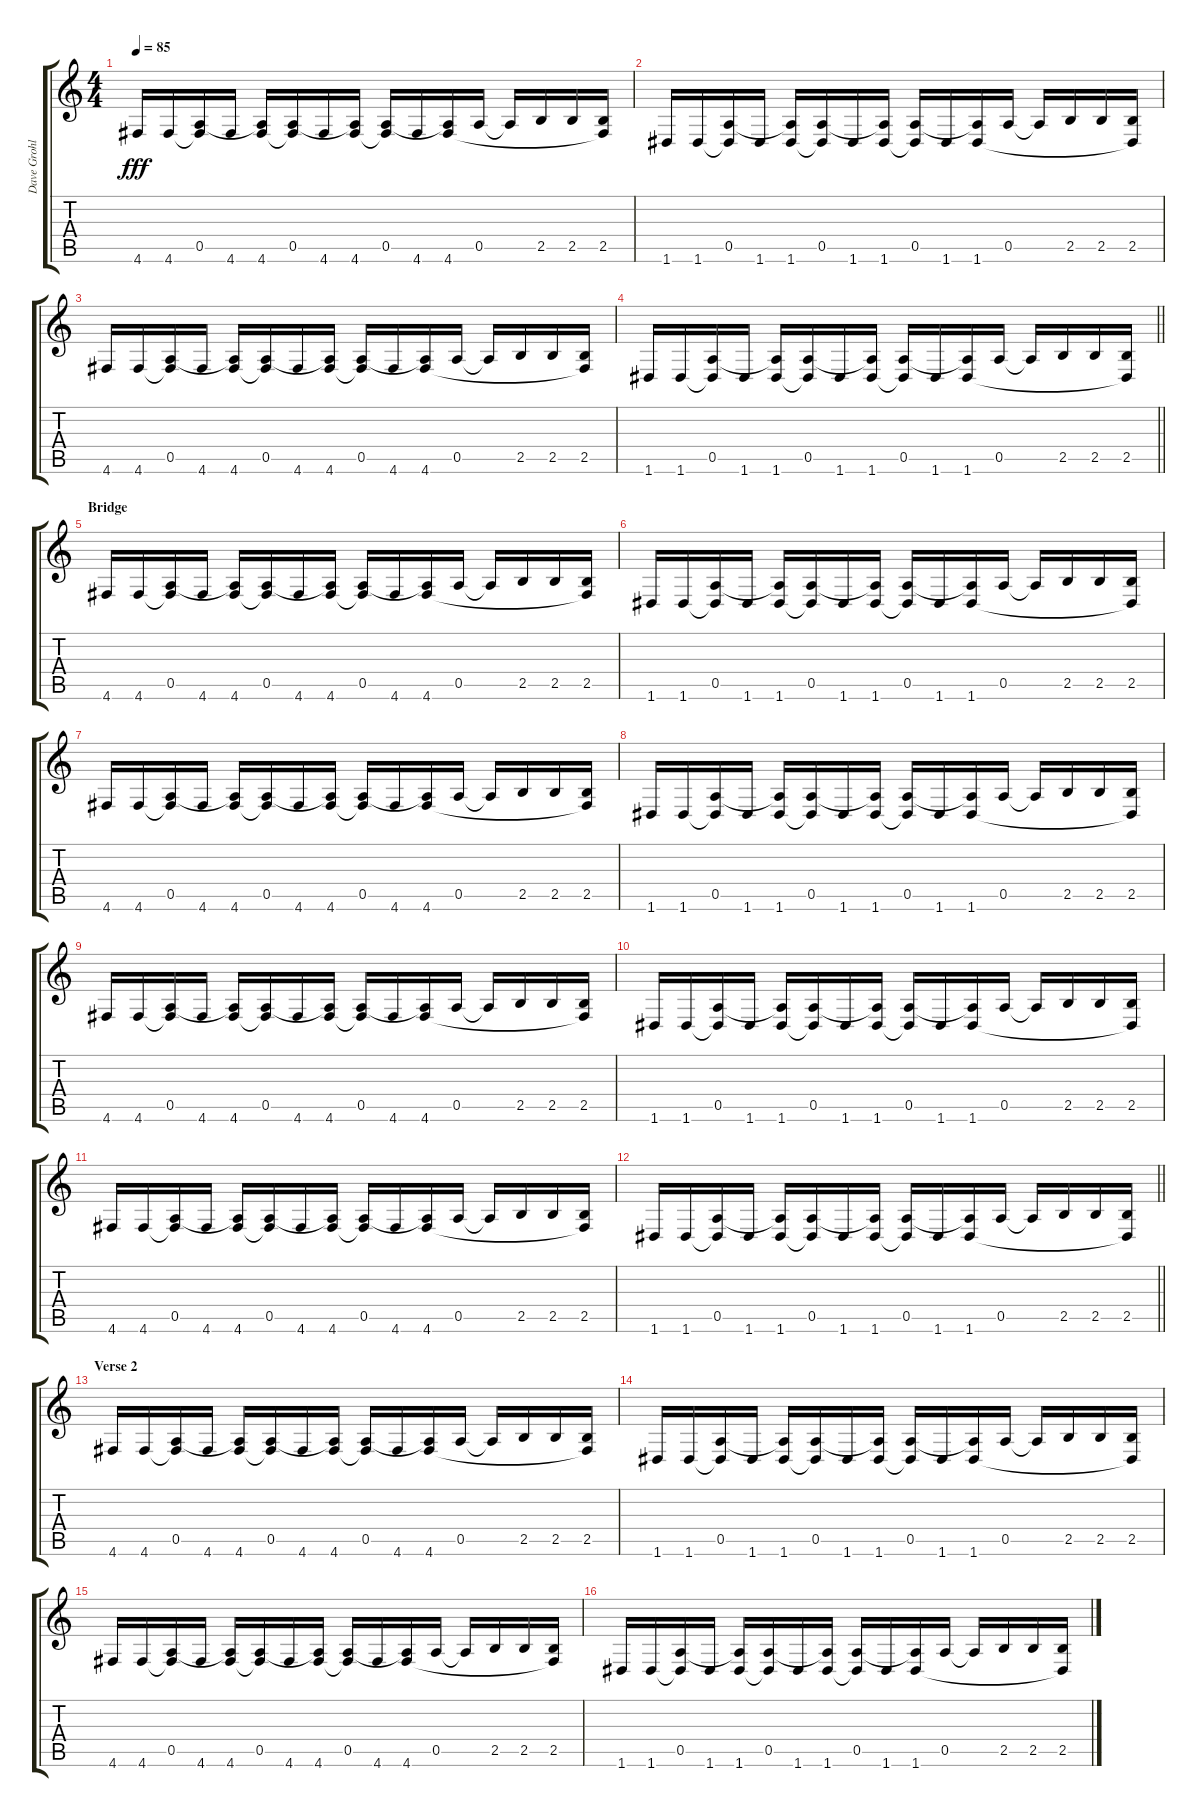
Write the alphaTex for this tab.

\track ("Dave Grohl ( Distortion Guitar )" "Dave Grohl") {instrument distortionguitar}
\staff {score tabs}
\tuning (E4 B3 G3 D3 A2 D2) {hide}
\ts (4 4)
\tempo 85
\clef g2
\ks c
4.6.16{dy fff} 4.6.16 (0.5 4.6{t}).16 4.6.16 (0.5{t} 4.6).16 (0.5 4.6{t}).16 4.6.16 (0.5{t} 4.6).16 (0.5 4.6{t}).16 4.6.16 (0.5{t} 4.6).16 0.5.16 0.5{t}.16 2.5.16 2.5.16 (2.5 4.6{t}).16 |
1.6.16 1.6.16 (0.5 1.6{t}).16 1.6.16 (0.5{t} 1.6).16 (0.5 1.6{t}).16 1.6.16 (0.5{t} 1.6).16 (0.5 1.6{t}).16 1.6.16 (0.5{t} 1.6).16 0.5.16 0.5{t}.16 2.5.16 2.5.16 (2.5 1.6{t}).16 |
4.6.16 4.6.16 (0.5 4.6{t}).16 4.6.16 (0.5{t} 4.6).16 (0.5 4.6{t}).16 4.6.16 (0.5{t} 4.6).16 (0.5 4.6{t}).16 4.6.16 (0.5{t} 4.6).16 0.5.16 0.5{t}.16 2.5.16 2.5.16 (2.5 4.6{t}).16 |
\barLineRight lightlight
1.6.16 1.6.16 (0.5 1.6{t}).16 1.6.16 (0.5{t} 1.6).16 (0.5 1.6{t}).16 1.6.16 (0.5{t} 1.6).16 (0.5 1.6{t}).16 1.6.16 (0.5{t} 1.6).16 0.5.16 0.5{t}.16 2.5.16 2.5.16 (2.5 1.6{t}).16 |
\section ("" "Bridge")
4.6.16 4.6.16 (0.5 4.6{t}).16 4.6.16 (0.5{t} 4.6).16 (0.5 4.6{t}).16 4.6.16 (0.5{t} 4.6).16 (0.5 4.6{t}).16 4.6.16 (0.5{t} 4.6).16 0.5.16 0.5{t}.16 2.5.16 2.5.16 (2.5 4.6{t}).16 |
1.6.16 1.6.16 (0.5 1.6{t}).16 1.6.16 (0.5{t} 1.6).16 (0.5 1.6{t}).16 1.6.16 (0.5{t} 1.6).16 (0.5 1.6{t}).16 1.6.16 (0.5{t} 1.6).16 0.5.16 0.5{t}.16 2.5.16 2.5.16 (2.5 1.6{t}).16 |
4.6.16 4.6.16 (0.5 4.6{t}).16 4.6.16 (0.5{t} 4.6).16 (0.5 4.6{t}).16 4.6.16 (0.5{t} 4.6).16 (0.5 4.6{t}).16 4.6.16 (0.5{t} 4.6).16 0.5.16 0.5{t}.16 2.5.16 2.5.16 (2.5 4.6{t}).16 |
1.6.16 1.6.16 (0.5 1.6{t}).16 1.6.16 (0.5{t} 1.6).16 (0.5 1.6{t}).16 1.6.16 (0.5{t} 1.6).16 (0.5 1.6{t}).16 1.6.16 (0.5{t} 1.6).16 0.5.16 0.5{t}.16 2.5.16 2.5.16 (2.5 1.6{t}).16 |
4.6.16 4.6.16 (0.5 4.6{t}).16 4.6.16 (0.5{t} 4.6).16 (0.5 4.6{t}).16 4.6.16 (0.5{t} 4.6).16 (0.5 4.6{t}).16 4.6.16 (0.5{t} 4.6).16 0.5.16 0.5{t}.16 2.5.16 2.5.16 (2.5 4.6{t}).16 |
1.6.16 1.6.16 (0.5 1.6{t}).16 1.6.16 (0.5{t} 1.6).16 (0.5 1.6{t}).16 1.6.16 (0.5{t} 1.6).16 (0.5 1.6{t}).16 1.6.16 (0.5{t} 1.6).16 0.5.16 0.5{t}.16 2.5.16 2.5.16 (2.5 1.6{t}).16 |
4.6.16 4.6.16 (0.5 4.6{t}).16 4.6.16 (0.5{t} 4.6).16 (0.5 4.6{t}).16 4.6.16 (0.5{t} 4.6).16 (0.5 4.6{t}).16 4.6.16 (0.5{t} 4.6).16 0.5.16 0.5{t}.16 2.5.16 2.5.16 (2.5 4.6{t}).16 |
\barLineRight lightlight
1.6.16 1.6.16 (0.5 1.6{t}).16 1.6.16 (0.5{t} 1.6).16 (0.5 1.6{t}).16 1.6.16 (0.5{t} 1.6).16 (0.5 1.6{t}).16 1.6.16 (0.5{t} 1.6).16 0.5.16 0.5{t}.16 2.5.16 2.5.16 (2.5 1.6{t}).16 |
\section ("" "Verse 2")
4.6.16 4.6.16 (0.5 4.6{t}).16 4.6.16 (0.5{t} 4.6).16 (0.5 4.6{t}).16 4.6.16 (0.5{t} 4.6).16 (0.5 4.6{t}).16 4.6.16 (0.5{t} 4.6).16 0.5.16 0.5{t}.16 2.5.16 2.5.16 (2.5 4.6{t}).16 |
1.6.16 1.6.16 (0.5 1.6{t}).16 1.6.16 (0.5{t} 1.6).16 (0.5 1.6{t}).16 1.6.16 (0.5{t} 1.6).16 (0.5 1.6{t}).16 1.6.16 (0.5{t} 1.6).16 0.5.16 0.5{t}.16 2.5.16 2.5.16 (2.5 1.6{t}).16 |
4.6.16 4.6.16 (0.5 4.6{t}).16 4.6.16 (0.5{t} 4.6).16 (0.5 4.6{t}).16 4.6.16 (0.5{t} 4.6).16 (0.5 4.6{t}).16 4.6.16 (0.5{t} 4.6).16 0.5.16 0.5{t}.16 2.5.16 2.5.16 (2.5 4.6{t}).16 |
1.6.16 1.6.16 (0.5 1.6{t}).16 1.6.16 (0.5{t} 1.6).16 (0.5 1.6{t}).16 1.6.16 (0.5{t} 1.6).16 (0.5 1.6{t}).16 1.6.16 (0.5{t} 1.6).16 0.5.16 0.5{t}.16 2.5.16 2.5.16 (2.5 1.6{t}).16
